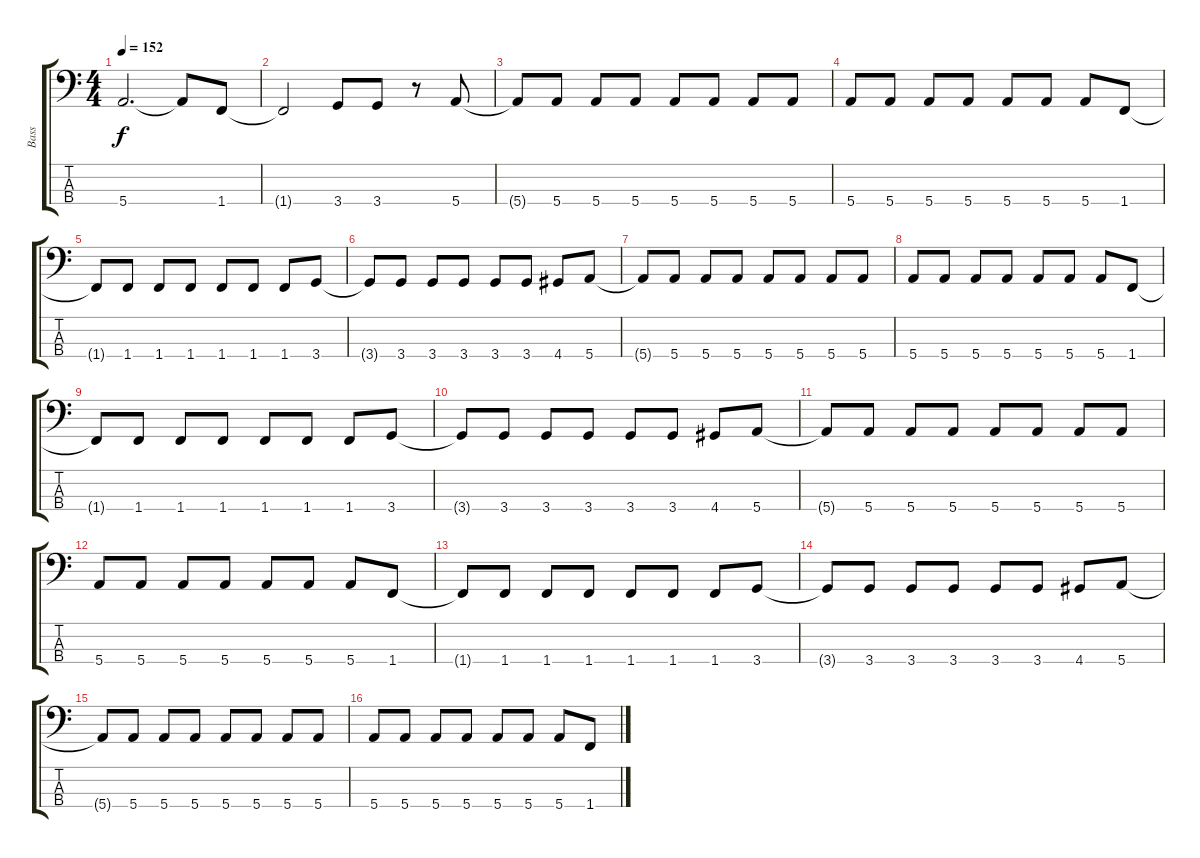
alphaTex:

\track ("Bass" "Bass") {instrument electricbassfinger}
\staff {score tabs}
\tuning (G2 D2 A1 E1) {hide}
\ts (4 4)
\tempo 152
\clef f4
\ks c
5.4{t}.2{d dy f} 5.4{t}.8 1.4.8 |
1.4{t}.2 3.4.8 3.4.8 r.8 5.4.8 |
5.4{t}.8 5.4.8 5.4.8 5.4.8 5.4.8 5.4.8 5.4.8 5.4.8 |
5.4.8 5.4.8 5.4.8 5.4.8 5.4.8 5.4.8 5.4.8 1.4.8 |
1.4{t}.8 1.4.8 1.4.8 1.4.8 1.4.8 1.4.8 1.4.8 3.4.8 |
3.4{t}.8 3.4.8 3.4.8 3.4.8 3.4.8 3.4.8 4.4.8 5.4.8 |
5.4{t}.8 5.4.8 5.4.8 5.4.8 5.4.8 5.4.8 5.4.8 5.4.8 |
5.4.8 5.4.8 5.4.8 5.4.8 5.4.8 5.4.8 5.4.8 1.4.8 |
1.4{t}.8 1.4.8 1.4.8 1.4.8 1.4.8 1.4.8 1.4.8 3.4.8 |
3.4{t}.8 3.4.8 3.4.8 3.4.8 3.4.8 3.4.8 4.4.8 5.4.8 |
5.4{t}.8 5.4.8 5.4.8 5.4.8 5.4.8 5.4.8 5.4.8 5.4.8 |
5.4.8 5.4.8 5.4.8 5.4.8 5.4.8 5.4.8 5.4.8 1.4.8 |
1.4{t}.8 1.4.8 1.4.8 1.4.8 1.4.8 1.4.8 1.4.8 3.4.8 |
3.4{t}.8 3.4.8 3.4.8 3.4.8 3.4.8 3.4.8 4.4.8 5.4.8 |
5.4{t}.8 5.4.8 5.4.8 5.4.8 5.4.8 5.4.8 5.4.8 5.4.8 |
5.4.8 5.4.8 5.4.8 5.4.8 5.4.8 5.4.8 5.4.8 1.4.8
